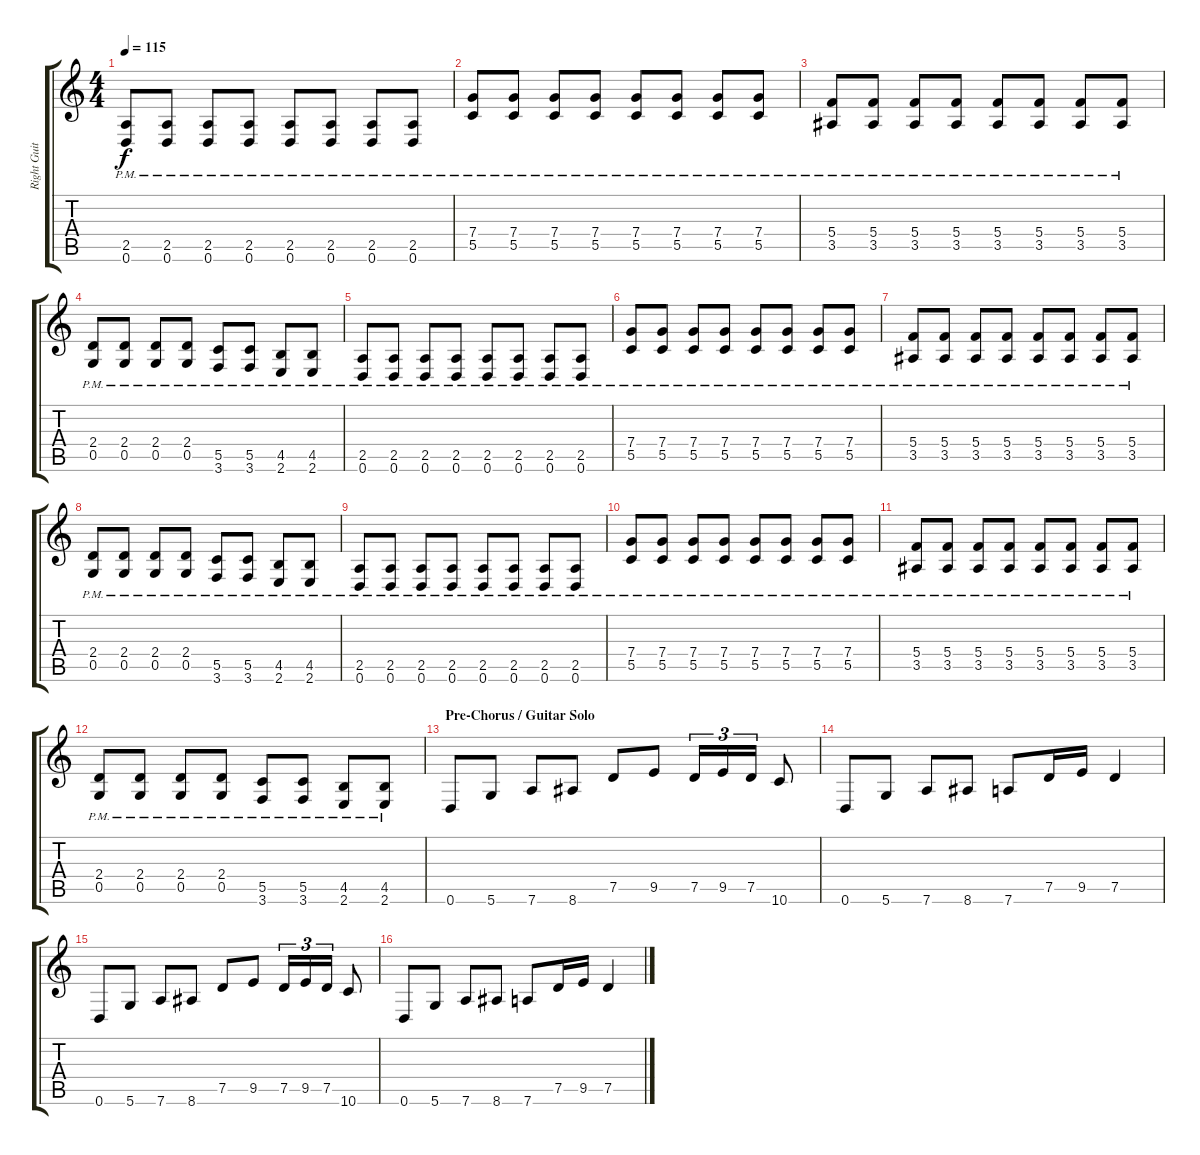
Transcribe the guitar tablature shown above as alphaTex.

\track ("Right Guitar" "Right Guit") {instrument distortionguitar}
\staff {score tabs}
\tuning (D4 A3 F3 C3 G2 D2) {hide}
\ts (4 4)
\tempo 115
\clef g2
\ks c
(2.5{pm} 0.6{pm}).8{dy f} (2.5{pm} 0.6{pm}).8 (2.5{pm} 0.6{pm}).8 (2.5{pm} 0.6{pm}).8 (2.5{pm} 0.6{pm}).8 (2.5{pm} 0.6{pm}).8 (2.5{pm} 0.6{pm}).8 (2.5{pm} 0.6{pm}).8 |
(7.4{pm} 5.5{pm}).8 (7.4{pm} 5.5{pm}).8 (7.4{pm} 5.5{pm}).8 (7.4{pm} 5.5{pm}).8 (7.4{pm} 5.5{pm}).8 (7.4{pm} 5.5{pm}).8 (7.4{pm} 5.5{pm}).8 (7.4{pm} 5.5{pm}).8 |
(5.4{pm} 3.5{pm}).8 (5.4{pm} 3.5{pm}).8 (5.4{pm} 3.5{pm}).8 (5.4{pm} 3.5{pm}).8 (5.4{pm} 3.5{pm}).8 (5.4{pm} 3.5{pm}).8 (5.4{pm} 3.5{pm}).8 (5.4{pm} 3.5{pm}).8 |
(2.4{pm} 0.5{pm}).8 (2.4{pm} 0.5{pm}).8 (2.4{pm} 0.5{pm}).8 (2.4{pm} 0.5{pm}).8 (5.5{pm} 3.6{pm}).8 (5.5{pm} 3.6{pm}).8 (4.5{pm} 2.6{pm}).8 (4.5{pm} 2.6{pm}).8 |
(2.5{pm} 0.6{pm}).8 (2.5{pm} 0.6{pm}).8 (2.5{pm} 0.6{pm}).8 (2.5{pm} 0.6{pm}).8 (2.5{pm} 0.6{pm}).8 (2.5{pm} 0.6{pm}).8 (2.5{pm} 0.6{pm}).8 (2.5{pm} 0.6{pm}).8 |
(7.4{pm} 5.5{pm}).8 (7.4{pm} 5.5{pm}).8 (7.4{pm} 5.5{pm}).8 (7.4{pm} 5.5{pm}).8 (7.4{pm} 5.5{pm}).8 (7.4{pm} 5.5{pm}).8 (7.4{pm} 5.5{pm}).8 (7.4{pm} 5.5{pm}).8 |
(5.4{pm} 3.5{pm}).8 (5.4{pm} 3.5{pm}).8 (5.4{pm} 3.5{pm}).8 (5.4{pm} 3.5{pm}).8 (5.4{pm} 3.5{pm}).8 (5.4{pm} 3.5{pm}).8 (5.4{pm} 3.5{pm}).8 (5.4{pm} 3.5{pm}).8 |
(2.4{pm} 0.5{pm}).8 (2.4{pm} 0.5{pm}).8 (2.4{pm} 0.5{pm}).8 (2.4{pm} 0.5{pm}).8 (5.5{pm} 3.6{pm}).8 (5.5{pm} 3.6{pm}).8 (4.5{pm} 2.6{pm}).8 (4.5{pm} 2.6{pm}).8 |
(2.5{pm} 0.6{pm}).8 (2.5{pm} 0.6{pm}).8 (2.5{pm} 0.6{pm}).8 (2.5{pm} 0.6{pm}).8 (2.5{pm} 0.6{pm}).8 (2.5{pm} 0.6{pm}).8 (2.5{pm} 0.6{pm}).8 (2.5{pm} 0.6{pm}).8 |
(7.4{pm} 5.5{pm}).8 (7.4{pm} 5.5{pm}).8 (7.4{pm} 5.5{pm}).8 (7.4{pm} 5.5{pm}).8 (7.4{pm} 5.5{pm}).8 (7.4{pm} 5.5{pm}).8 (7.4{pm} 5.5{pm}).8 (7.4{pm} 5.5{pm}).8 |
(5.4{pm} 3.5{pm}).8 (5.4{pm} 3.5{pm}).8 (5.4{pm} 3.5{pm}).8 (5.4{pm} 3.5{pm}).8 (5.4{pm} 3.5{pm}).8 (5.4{pm} 3.5{pm}).8 (5.4{pm} 3.5{pm}).8 (5.4{pm} 3.5{pm}).8 |
(2.4{pm} 0.5{pm}).8 (2.4{pm} 0.5{pm}).8 (2.4{pm} 0.5{pm}).8 (2.4{pm} 0.5{pm}).8 (5.5{pm} 3.6{pm}).8 (5.5{pm} 3.6{pm}).8 (4.5{pm} 2.6{pm}).8 (4.5{pm} 2.6{pm}).8 |
\section ("" "Pre-Chorus / Guitar Solo")
0.6.8 5.6.8 7.6.8 8.6.8 7.5.8 9.5.8 7.5.16{tu (3 2)} 9.5.16{tu (3 2)} 7.5.16{tu (3 2)} 10.6.8 |
0.6.8 5.6.8 7.6.8 8.6.8 7.6.8 7.5.16 9.5.16 7.5.4 |
0.6.8 5.6.8 7.6.8 8.6.8 7.5.8 9.5.8 7.5.16{tu (3 2)} 9.5.16{tu (3 2)} 7.5.16{tu (3 2)} 10.6.8 |
0.6.8 5.6.8 7.6.8 8.6.8 7.6.8 7.5.16 9.5.16 7.5.4
